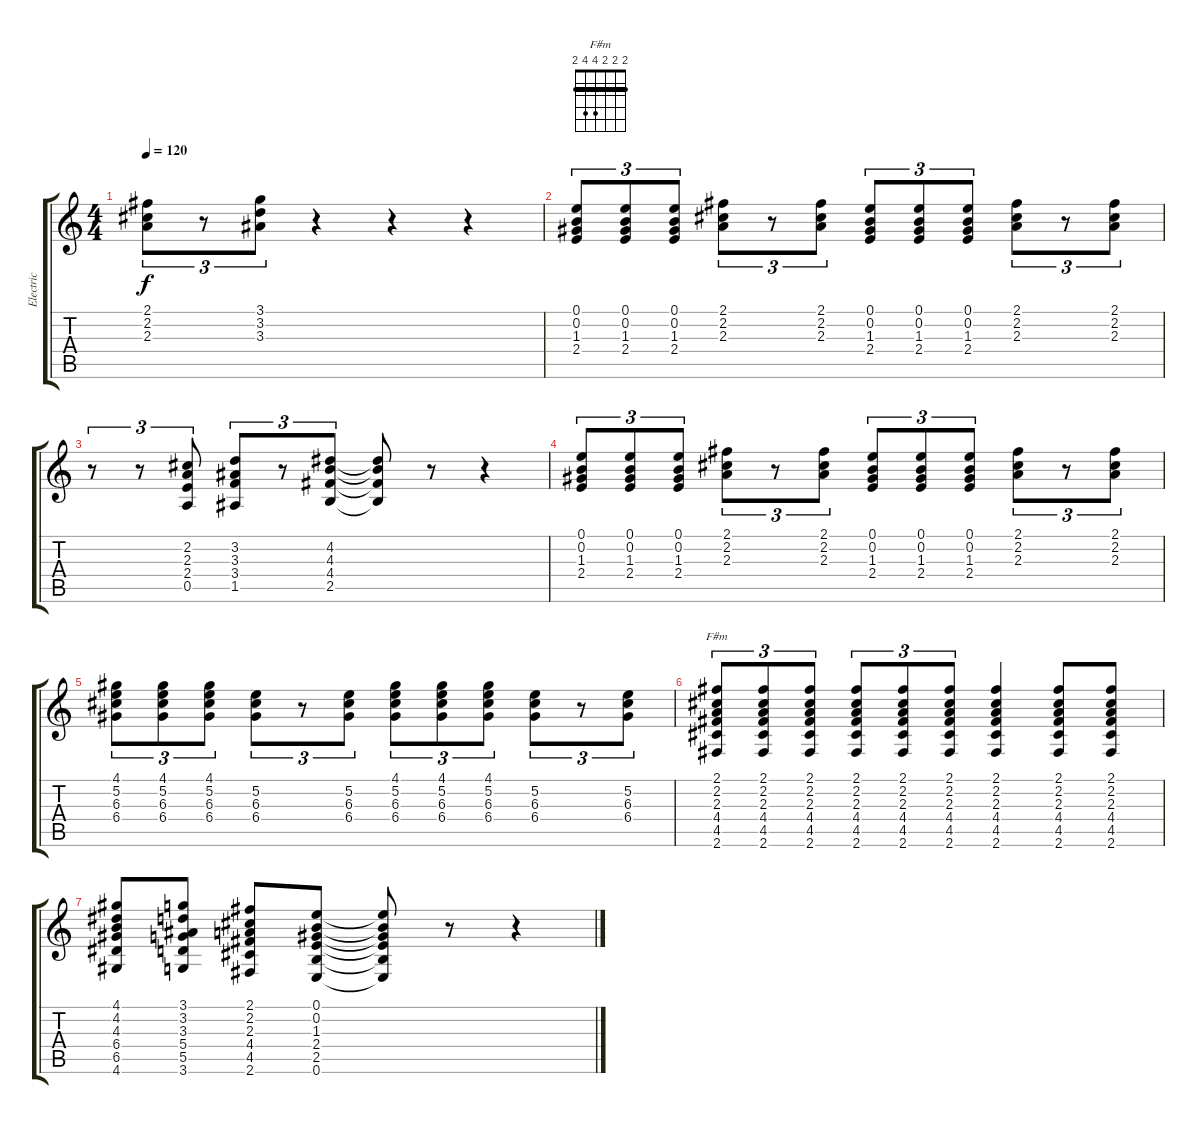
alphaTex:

\track (" Electric Guitar" " Electric ") {instrument overdrivenguitar}
\staff {score tabs}
\tuning (E4 B3 G3 D3 A2 E2) {hide}
\chord ("F#m" 2 2 2 4 4 2) {barre 2}
\ts (4 4)
\tempo 120
\clef g2
\ks c
(2.1 2.2 2.3).8{tu (3 2) dy f} r.8{tu (3 2)} (3.1 3.2 3.3).8{tu (3 2)} r.4 r.4 r.4 |
(0.1 0.2 1.3 2.4).8{tu (3 2)} (0.1 0.2 1.3 2.4).8{tu (3 2)} (0.1 0.2 1.3 2.4).8{tu (3 2)} (2.1 2.2 2.3).8{tu (3 2)} r.8{tu (3 2)} (2.1 2.2 2.3).8{tu (3 2)} (0.1 0.2 1.3 2.4).8{tu (3 2)} (0.1 0.2 1.3 2.4).8{tu (3 2)} (0.1 0.2 1.3 2.4).8{tu (3 2)} (2.1 2.2 2.3).8{tu (3 2)} r.8{tu (3 2)} (2.1 2.2 2.3).8{tu (3 2)} |
r.8{tu (3 2)} r.8{tu (3 2)} (2.2 2.3 2.4 0.5).8{tu (3 2)} (3.2 3.3 3.4 1.5).8{tu (3 2)} r.8{tu (3 2)} (4.2 4.3 4.4 2.5).8{tu (3 2)} (4.2{t} 4.3{t} 4.4{t} 2.5{t}).8 r.8 r.4 |
(0.1 0.2 1.3 2.4).8{tu (3 2)} (0.1 0.2 1.3 2.4).8{tu (3 2)} (0.1 0.2 1.3 2.4).8{tu (3 2)} (2.1 2.2 2.3).8{tu (3 2)} r.8{tu (3 2)} (2.1 2.2 2.3).8{tu (3 2)} (0.1 0.2 1.3 2.4).8{tu (3 2)} (0.1 0.2 1.3 2.4).8{tu (3 2)} (0.1 0.2 1.3 2.4).8{tu (3 2)} (2.1 2.2 2.3).8{tu (3 2)} r.8{tu (3 2)} (2.1 2.2 2.3).8{tu (3 2)} |
(4.1 5.2 6.3 6.4).8{tu (3 2)} (4.1 5.2 6.3 6.4).8{tu (3 2)} (4.1 5.2 6.3 6.4).8{tu (3 2)} (5.2 6.3 6.4).8{tu (3 2)} r.8{tu (3 2)} (5.2 6.3 6.4).8{tu (3 2)} (4.1 5.2 6.3 6.4).8{tu (3 2)} (4.1 5.2 6.3 6.4).8{tu (3 2)} (4.1 5.2 6.3 6.4).8{tu (3 2)} (5.2 6.3 6.4).8{tu (3 2)} r.8{tu (3 2)} (5.2 6.3 6.4).8{tu (3 2)} |
(2.1 2.2 2.3 4.4 4.5 2.6).8{tu (3 2) ch "F#m"} (2.1 2.2 2.3 4.4 4.5 2.6).8{tu (3 2)} (2.1 2.2 2.3 4.4 4.5 2.6).8{tu (3 2)} (2.1 2.2 2.3 4.4 4.5 2.6).8{tu (3 2)} (2.1 2.2 2.3 4.4 4.5 2.6).8{tu (3 2)} (2.1 2.2 2.3 4.4 4.5 2.6).8{tu (3 2)} (2.1 2.2 2.3 4.4 4.5 2.6).4 (2.1 2.2 2.3 4.4 4.5 2.6).8 (2.1 2.2 2.3 4.4 4.5 2.6).8 |
(4.1 4.2 4.3 6.4 6.5 4.6).8 (3.1 3.2 3.3 5.4 5.5 3.6).8 (2.1 2.2 2.3 4.4 4.5 2.6).8 (0.1 0.2 1.3 2.4 2.5 0.6).8 (0.1{t} 0.2{t} 1.3{t} 2.4{t} 2.5{t} 0.6{t}).8 r.8 r.4
